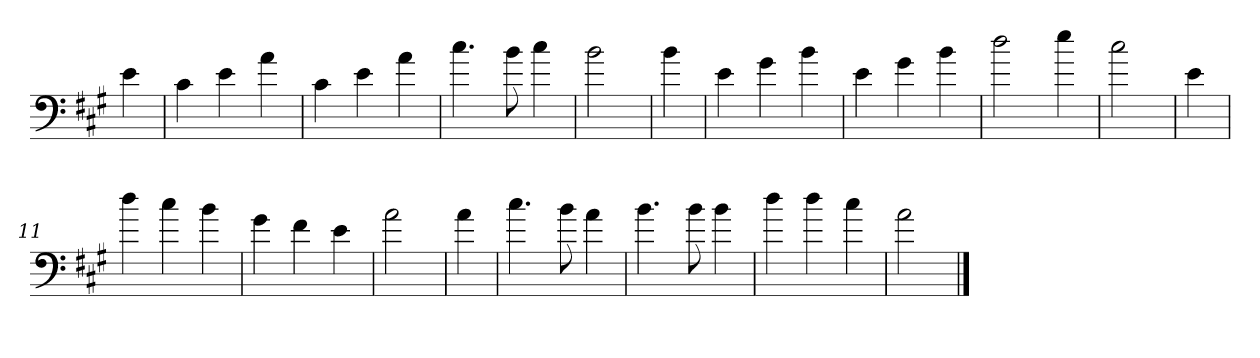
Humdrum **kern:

**kern
*part1
*staff1
*clefF4
*k[f#c#g#]
*A:
=
4e
=1
4c#
4e
4a
=2
4c#
4e
4a
=3
4.cc#
8b
4cc#
=4
2b
=5
4b
=6
4e
4g#
4b
=7
4e
4g#
4b
=8
2dd
4ee
=9
2cc#
=10
4e
=11
4dd
4cc#
4b
=12
4g#
4f#
4e
=13
2a
=14
4a
=15
4.cc#
8b
4a
=16
4.b
8b
4b
=17
4dd
4dd
4cc#
=18
2a
==
*-
